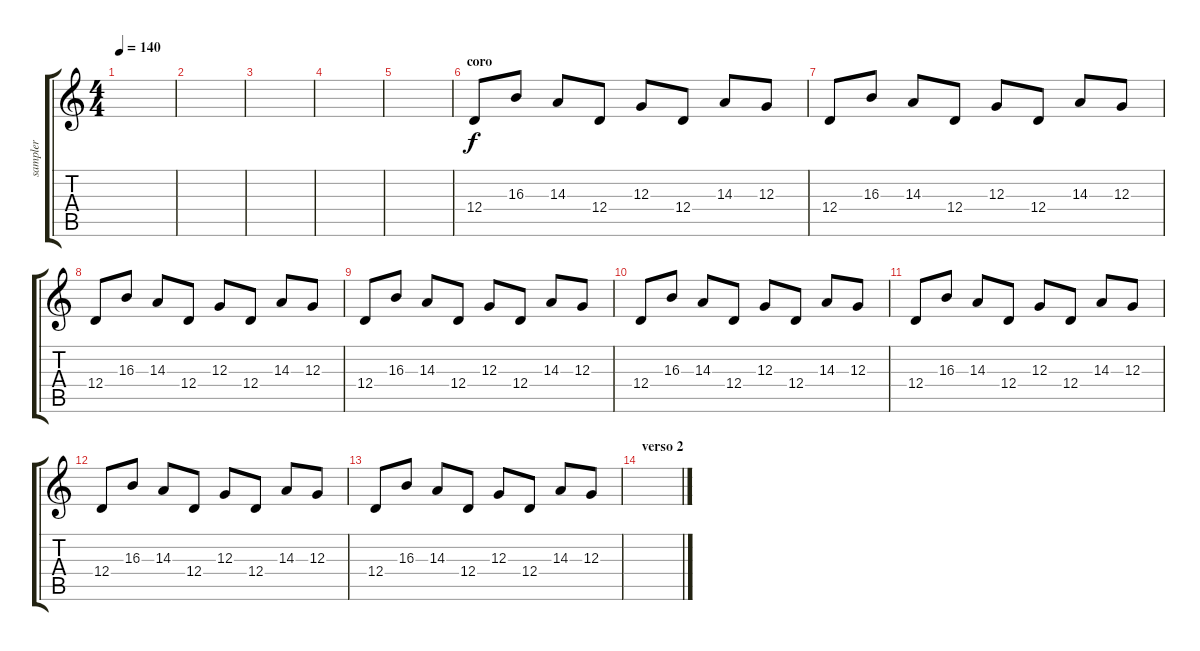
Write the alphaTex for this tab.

\track ("sampler" "sampler") {instrument synthbrass2}
\staff {score tabs}
\tuning (E4 B3 G3 D3 A2 E2) {hide}
\ts (4 4)
\tempo 140
\clef g2
\ks c
|
|
|
|
|
\section ("" "coro")
12.4.8 16.3.8 14.3.8 12.4.8 12.3.8 12.4.8 14.3.8 12.3.8 |
12.4.8 16.3.8 14.3.8 12.4.8 12.3.8 12.4.8 14.3.8 12.3.8 |
12.4.8 16.3.8 14.3.8 12.4.8 12.3.8 12.4.8 14.3.8 12.3.8 |
12.4.8 16.3.8 14.3.8 12.4.8 12.3.8 12.4.8 14.3.8 12.3.8 |
12.4.8 16.3.8 14.3.8 12.4.8 12.3.8 12.4.8 14.3.8 12.3.8 |
12.4.8 16.3.8 14.3.8 12.4.8 12.3.8 12.4.8 14.3.8 12.3.8 |
12.4.8 16.3.8 14.3.8 12.4.8 12.3.8 12.4.8 14.3.8 12.3.8 |
12.4.8 16.3.8 14.3.8 12.4.8 12.3.8 12.4.8 14.3.8 12.3.8 |
\section ("" "verso 2")
